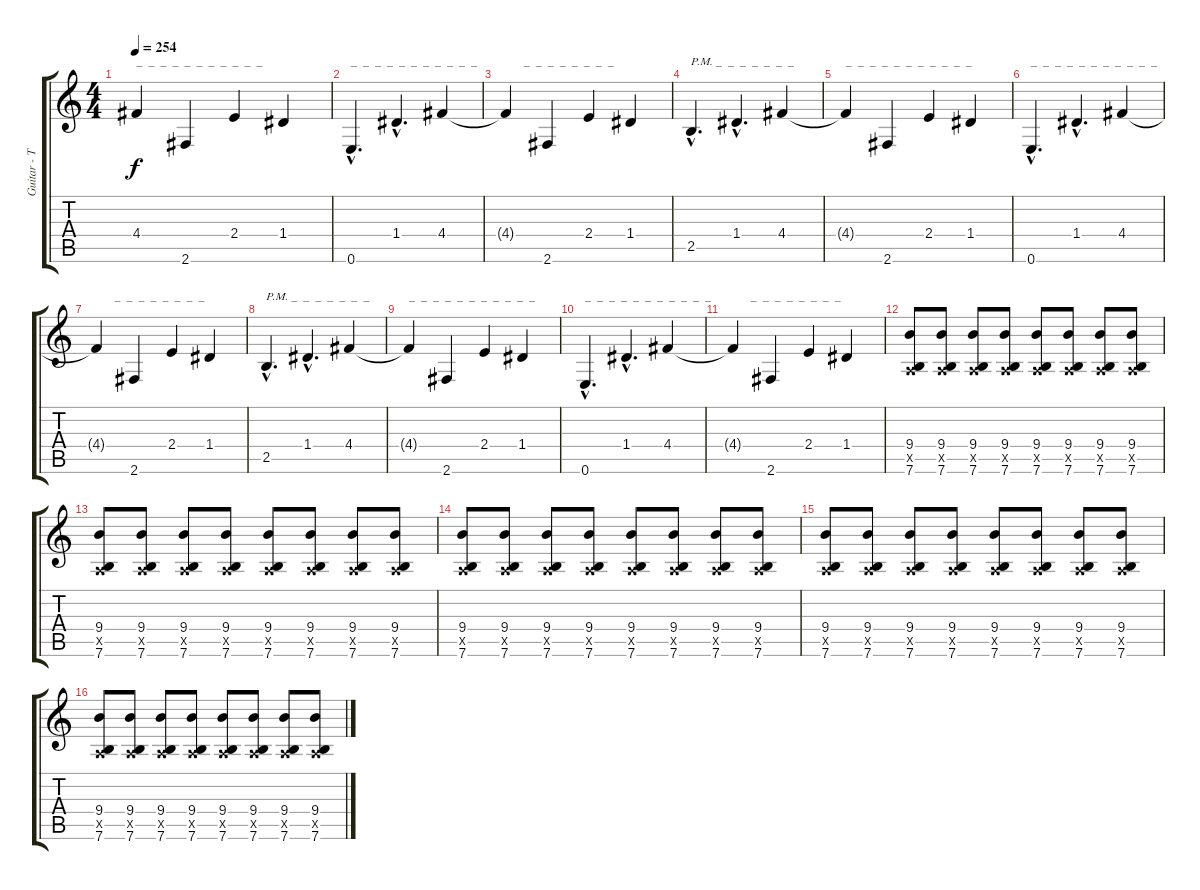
\track ("Guitar - Tom Mattew Delonge" "Guitar - T") {instrument distortionguitar}
\staff {score tabs}
\tuning (E4 B3 G3 D3 A2 E2) {hide}
\ts (4 4)
\tempo 254
\clef g2
\ks c
4.4{t}.4{txt "_  _  _  _  _  _  _  _  _  _  _" dy f} 2.6.4 2.4.4 1.4.4 |
0.6{hac}.4{d txt "_  _  _  _  _  _  _  _  _  _  _"} 1.4{hac}.4{d} 4.4.4 |
4.4{t}.4{txt "      _  _  _  _  _  _  _  _  "} 2.6.4 2.4.4 1.4.4 |
2.5{hac}.4{d txt "P.M. _  _  _  _  _  _  _  "} 1.4{hac}.4{d} 4.4.4 |
4.4{t}.4{txt "_  _  _  _  _  _  _  _  _  _  _"} 2.6.4 2.4.4 1.4.4 |
0.6{hac}.4{d txt "_  _  _  _  _  _  _  _  _  _  _"} 1.4{hac}.4{d} 4.4.4 |
4.4{t}.4{txt "      _  _  _  _  _  _  _  _  "} 2.6.4 2.4.4 1.4.4 |
2.5{hac}.4{d txt "P.M. _  _  _  _  _  _  _  "} 1.4{hac}.4{d} 4.4.4 |
4.4{t}.4{txt "_  _  _  _  _  _  _  _  _  _  _"} 2.6.4 2.4.4 1.4.4 |
0.6{hac}.4{d txt "_  _  _  _  _  _  _  _  _  _  _"} 1.4{hac}.4{d} 4.4.4 |
4.4{t}.4{txt "      _  _  _  _  _  _  _  _  "} 2.6.4 2.4.4 1.4.4 |
(9.4 0.5{x} 7.6).8 (9.4 0.5{x} 7.6).8 (9.4 0.5{x} 7.6).8 (9.4 0.5{x} 7.6).8 (9.4 0.5{x} 7.6).8 (9.4 0.5{x} 7.6).8 (9.4 0.5{x} 7.6).8 (9.4 0.5{x} 7.6).8 |
(9.4 0.5{x} 7.6).8 (9.4 0.5{x} 7.6).8 (9.4 0.5{x} 7.6).8 (9.4 0.5{x} 7.6).8 (9.4 0.5{x} 7.6).8 (9.4 0.5{x} 7.6).8 (9.4 0.5{x} 7.6).8 (9.4 0.5{x} 7.6).8 |
(9.4 0.5{x} 7.6).8 (9.4 0.5{x} 7.6).8 (9.4 0.5{x} 7.6).8 (9.4 0.5{x} 7.6).8 (9.4 0.5{x} 7.6).8 (9.4 0.5{x} 7.6).8 (9.4 0.5{x} 7.6).8 (9.4 0.5{x} 7.6).8 |
(9.4 0.5{x} 7.6).8 (9.4 0.5{x} 7.6).8 (9.4 0.5{x} 7.6).8 (9.4 0.5{x} 7.6).8 (9.4 0.5{x} 7.6).8 (9.4 0.5{x} 7.6).8 (9.4 0.5{x} 7.6).8 (9.4 0.5{x} 7.6).8 |
(9.4 0.5{x} 7.6).8 (9.4 0.5{x} 7.6).8 (9.4 0.5{x} 7.6).8 (9.4 0.5{x} 7.6).8 (9.4 0.5{x} 7.6).8 (9.4 0.5{x} 7.6).8 (9.4 0.5{x} 7.6).8 (9.4 0.5{x} 7.6).8
